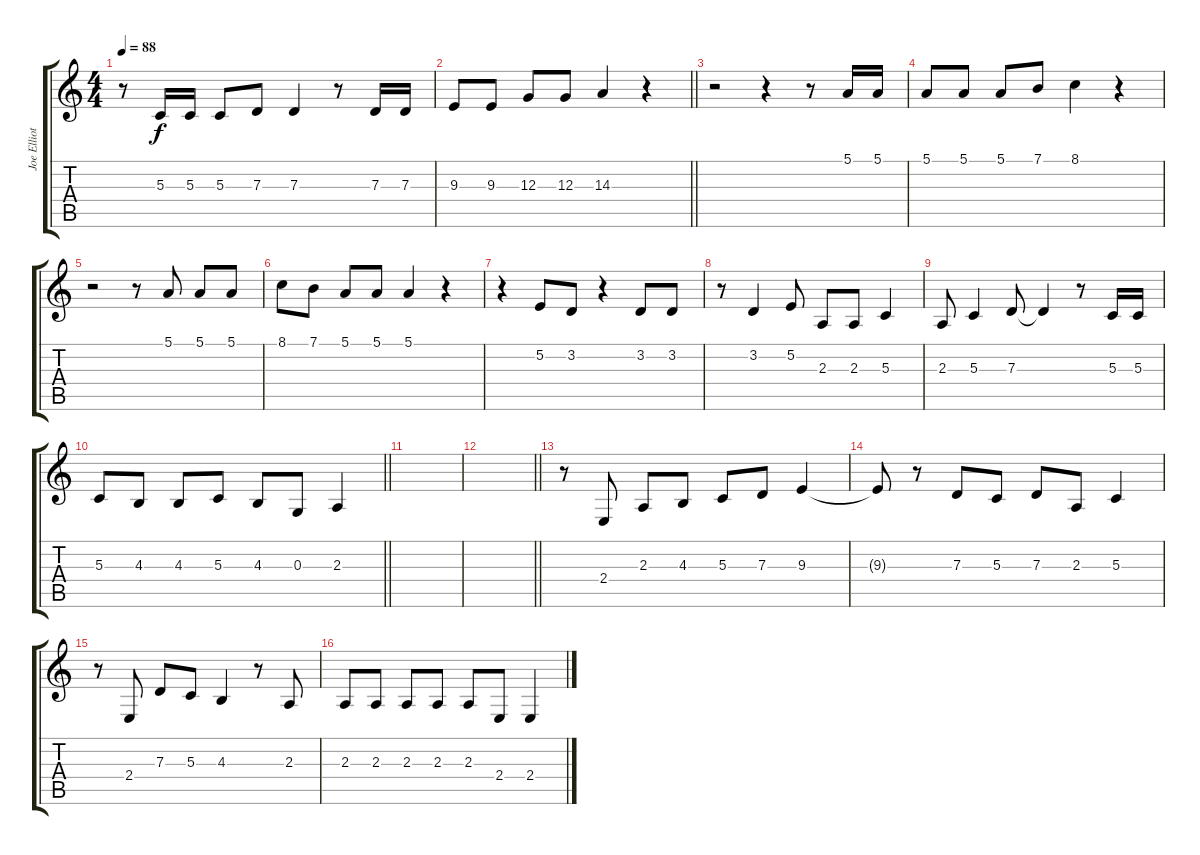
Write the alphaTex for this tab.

\track ("Joe Elliott" "Joe Elliot") {instrument lead1square}
\staff {score tabs}
\tuning (E4 B3 G3 D3 A2 E2) {hide}
\ts (4 4)
\tempo 88
\clef g2
\ks c
r.8{dy f} 5.3.16 5.3.16 5.3.8 7.3.8 7.3.4 r.8 7.3.16 7.3.16 |
\barLineRight lightlight
9.3.8 9.3.8 12.3.8 12.3.8 14.3.4 r.4 |
r.2 r.4 r.8 5.1.16 5.1.16 |
5.1.8 5.1.8 5.1.8 7.1.8 8.1.4 r.4 |
r.2 r.8 5.1.8 5.1.8 5.1.8 |
8.1.8 7.1.8 5.1.8 5.1.8 5.1.4 r.4 |
r.4 5.2.8 3.2.8 r.4 3.2.8 3.2.8 |
r.8 3.2.4 5.2.8 2.3.8 2.3.8 5.3.4 |
2.3.8 5.3.4 7.3.8 7.3{t}.4 r.8 5.3.16 5.3.16 |
\barLineRight lightlight
5.3.8 4.3.8 4.3.8 5.3.8 4.3.8 0.3.8 2.3.4 |
|
\barLineRight lightlight
|
r.8 2.4.8 2.3.8 4.3.8 5.3.8 7.3.8 9.3.4 |
9.3{t}.8 r.8 7.3.8 5.3.8 7.3.8 2.3.8 5.3.4 |
r.8 2.4.8 7.3.8 5.3.8 4.3.4 r.8 2.3.8 |
2.3.8 2.3.8 2.3.8 2.3.8 2.3.8 2.4.8 2.4.4
